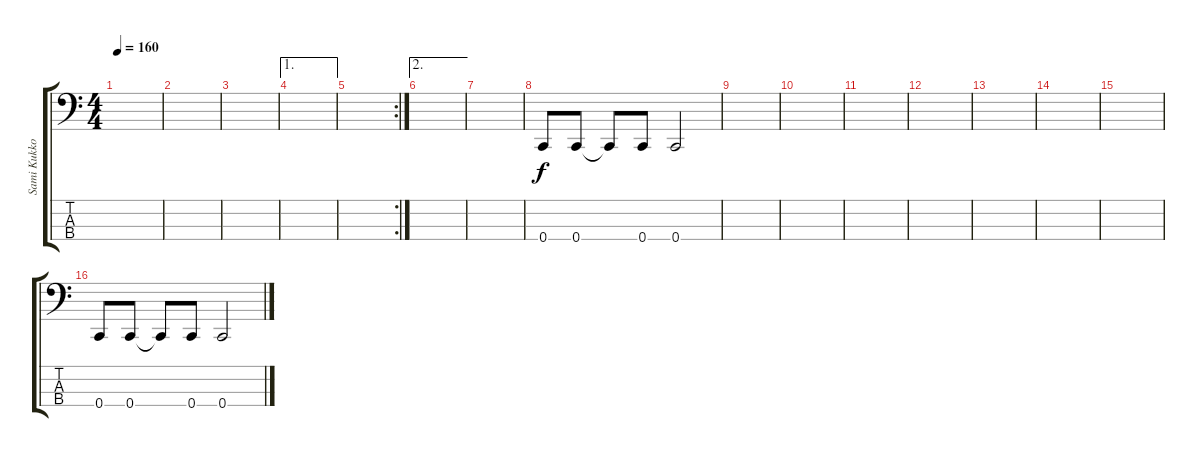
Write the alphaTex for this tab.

\track ("Sami Kukkohovi" "Sami Kukko") {instrument electricbassfinger}
\staff {score tabs}
\tuning (F2 C2 G1 C1) {hide}
\ts (4 4)
\tempo 160
\clef f4
\ks c
|
|
|
\ae 1
|
\rc 2
|
\ae 2
|
|
0.4.8 0.4.8 0.4{t}.8 0.4.8 0.4.2 |
|
|
|
|
|
|
|
0.4.8 0.4.8 0.4{t}.8 0.4.8 0.4.2
